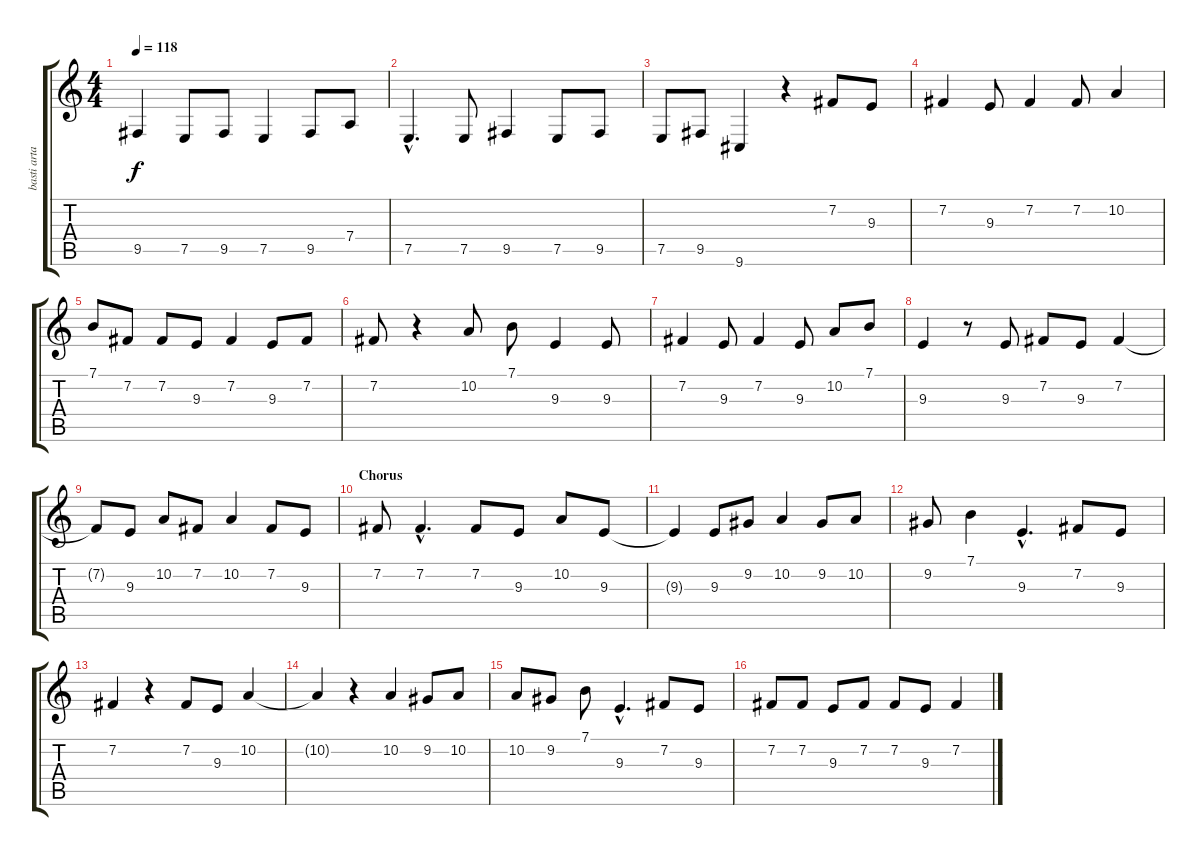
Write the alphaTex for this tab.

\track ("basti artadi" "basti arta") {instrument tenorsax}
\staff {score tabs}
\tuning (E4 B3 G3 D3 A2 E2) {hide}
\ts (4 4)
\tempo 118
\clef g2
\ks c
9.5.4{dy f} 7.5.8 9.5.8 7.5.4 9.5.8 7.4.8 |
7.5{hac}.4{d} 7.5.8 9.5.4 7.5.8 9.5.8 |
7.5.8 9.5.8 9.6.4 r.4 7.2.8 9.3.8 |
7.2.4 9.3.8 7.2.4 7.2.8 10.2.4 |
7.1.8 7.2.8 7.2.8 9.3.8 7.2.4 9.3.8 7.2.8 |
7.2.8 r.4 10.2.8 7.1.8 9.3.4 9.3.8 |
7.2.4 9.3.8 7.2.4 9.3.8 10.2.8 7.1.8 |
9.3.4 r.8 9.3.8 7.2.8 9.3.8 7.2.4 |
7.2{t}.8 9.3.8 10.2.8 7.2.8 10.2.4 7.2.8 9.3.8 |
\section ("" "Chorus")
7.2.8 7.2{hac}.4{d} 7.2.8 9.3.8 10.2.8 9.3.8 |
9.3{t}.4 9.3.8 9.2.8 10.2.4 9.2.8 10.2.8 |
9.2.8 7.1.4 9.3{hac}.4{d} 7.2.8 9.3.8 |
7.2.4 r.4 7.2.8 9.3.8 10.2.4 |
10.2{t}.4 r.4 10.2.4 9.2.8 10.2.8 |
10.2.8 9.2.8 7.1.8 9.3{hac}.4{d} 7.2.8 9.3.8 |
7.2.8 7.2.8 9.3.8 7.2.8 7.2.8 9.3.8 7.2.4
